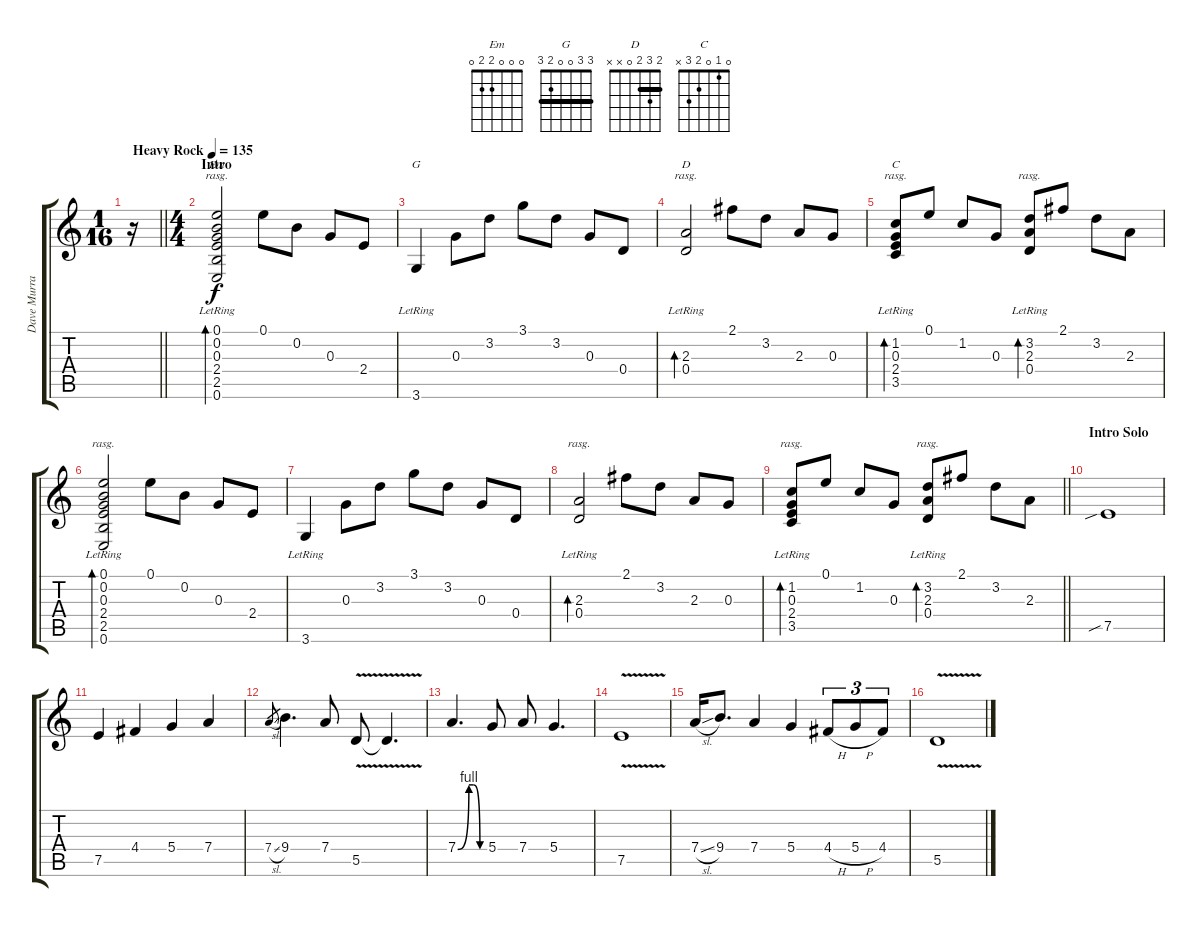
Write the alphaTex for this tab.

\track ("Dave Murray" "Dave Murra") {instrument distortionguitar}
\staff {score tabs}
\tuning (E4 B3 G3 D3 A2 E2) {hide}
\chord ("Em" 0 0 0 2 2 0)
\chord ("G" 3 3 0 0 2 3) {barre 3}
\chord ("D" 2 3 2 0 x x) {barre 2}
\chord ("C" 0 1 0 2 3 x)
\ts (1 16)
\tempo (135 "Heavy Rock")
\clef g2
\barLineRight lightlight
\ks c
r.16{dy f instrument distortionguitar} |
\ts (4 4)
\section ("" "Intro")
(0.1 0.2 0.3 2.4{lr} 2.5{lr} 0.6).2{bd 240 ch "Em" rasg ii instrument acousticguitarnylon} 0.1.8 0.2.8 0.3.8 2.4.8 |
3.6{lr}.4{ch "G"} 0.3.8 3.2.8 3.1.8 3.2.8 0.3.8 0.4.8 |
(2.3{lr} 0.4{lr}).2{bd 120 ch "D" rasg ii} 2.1.8 3.2.8 2.3.8 0.3.8 |
(1.2 0.3 2.4{lr} 3.5{lr}).8{bd 120 ch "C" rasg ii} 0.1.8 1.2.8 0.3.8 (3.2 2.3{lr} 0.4{lr}).8{bd 120 rasg ii} 2.1.8 3.2.8 2.3.8 |
(0.1 0.2 0.3 2.4{lr} 2.5{lr} 0.6).2{bd 240 rasg ii} 0.1.8 0.2.8 0.3.8 2.4.8 |
3.6{lr}.4 0.3.8 3.2.8 3.1.8 3.2.8 0.3.8 0.4.8 |
(2.3{lr} 0.4{lr}).2{bd 120 rasg ii} 2.1.8 3.2.8 2.3.8 0.3.8 |
\barLineRight lightlight
(1.2 0.3 2.4{lr} 3.5{lr}).8{bd 120 rasg ii} 0.1.8 1.2.8 0.3.8 (3.2 2.3{lr} 0.4{lr}).8{bd 120 rasg ii} 2.1.8 3.2.8 2.3.8 |
\section ("" "Intro Solo")
7.5{sib}.1{volume 16 instrument distortionguitar} |
7.5.4 4.4.4 5.4.4 7.4.4 |
7.4{sl}.8{gr} 9.4.4{d} 7.4.8 5.5{v}.8 5.5{t}.4{d} |
7.4{be (custom 0 0 25 4 35 4 50 0 60 0)}.4{d} 5.4.8 7.4.8 5.4.4{d} |
7.5{v}.1 |
7.4{sl}.16 9.4.8{d} 7.4.4 5.4.4 4.4{h}.8{tu (3 2)} 5.4{h}.8{tu (3 2)} 4.4.8{tu (3 2)} |
5.5{v}.1
